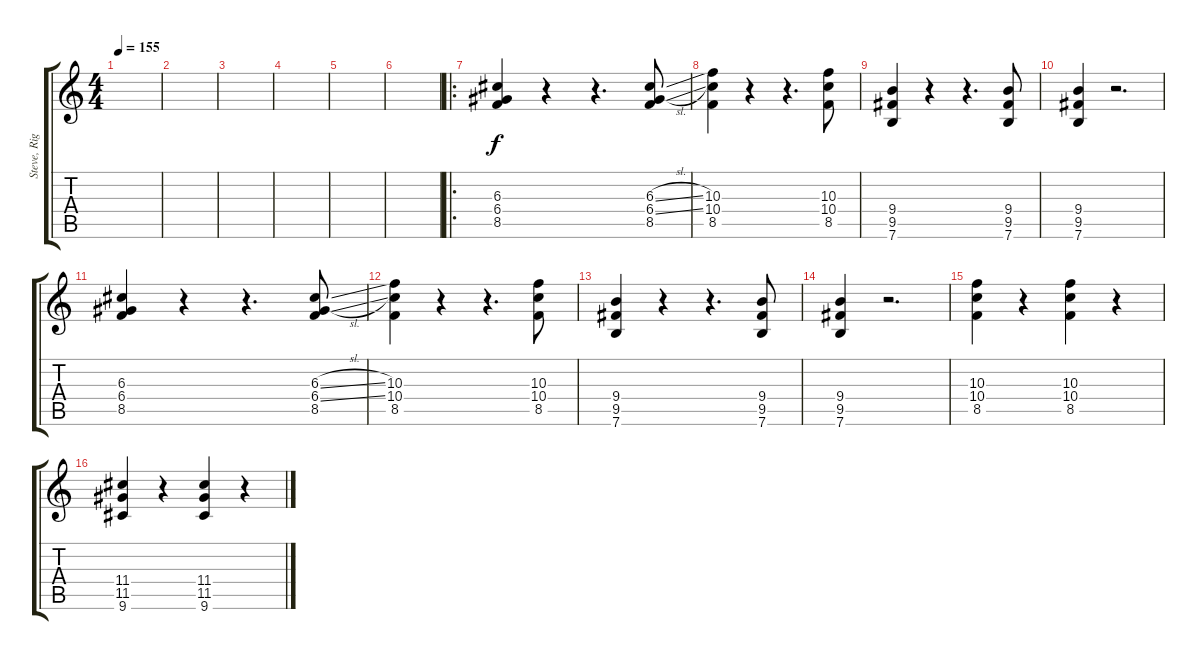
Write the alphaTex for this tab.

\track ("Steve, Righ?" "Steve, Rig") {instrument distortionguitar}
\staff {score tabs}
\tuning (E4 B3 G3 D3 A2 E2) {hide}
\ts (4 4)
\tempo 155
\clef g2
\ks c
|
|
|
|
|
|
\ro
(6.3 6.4 8.5).4 r.4 r.4{d} (6.3{sl} 6.4{sl} 8.5).8 |
(10.3 10.4 8.5).4 r.4 r.4{d} (10.3 10.4 8.5).8 |
(9.4 9.5 7.6).4 r.4 r.4{d} (9.4 9.5 7.6).8 |
(9.4 9.5 7.6).4 r.2{d} |
(6.3 6.4 8.5).4 r.4 r.4{d} (6.3{sl} 6.4{sl} 8.5).8 |
(10.3 10.4 8.5).4 r.4 r.4{d} (10.3 10.4 8.5).8 |
(9.4 9.5 7.6).4 r.4 r.4{d} (9.4 9.5 7.6).8 |
(9.4 9.5 7.6).4 r.2{d} |
(10.3 10.4 8.5).4 r.4 (10.3 10.4 8.5).4 r.4 |
(11.4 11.5 9.6).4 r.4 (11.4 11.5 9.6).4 r.4
